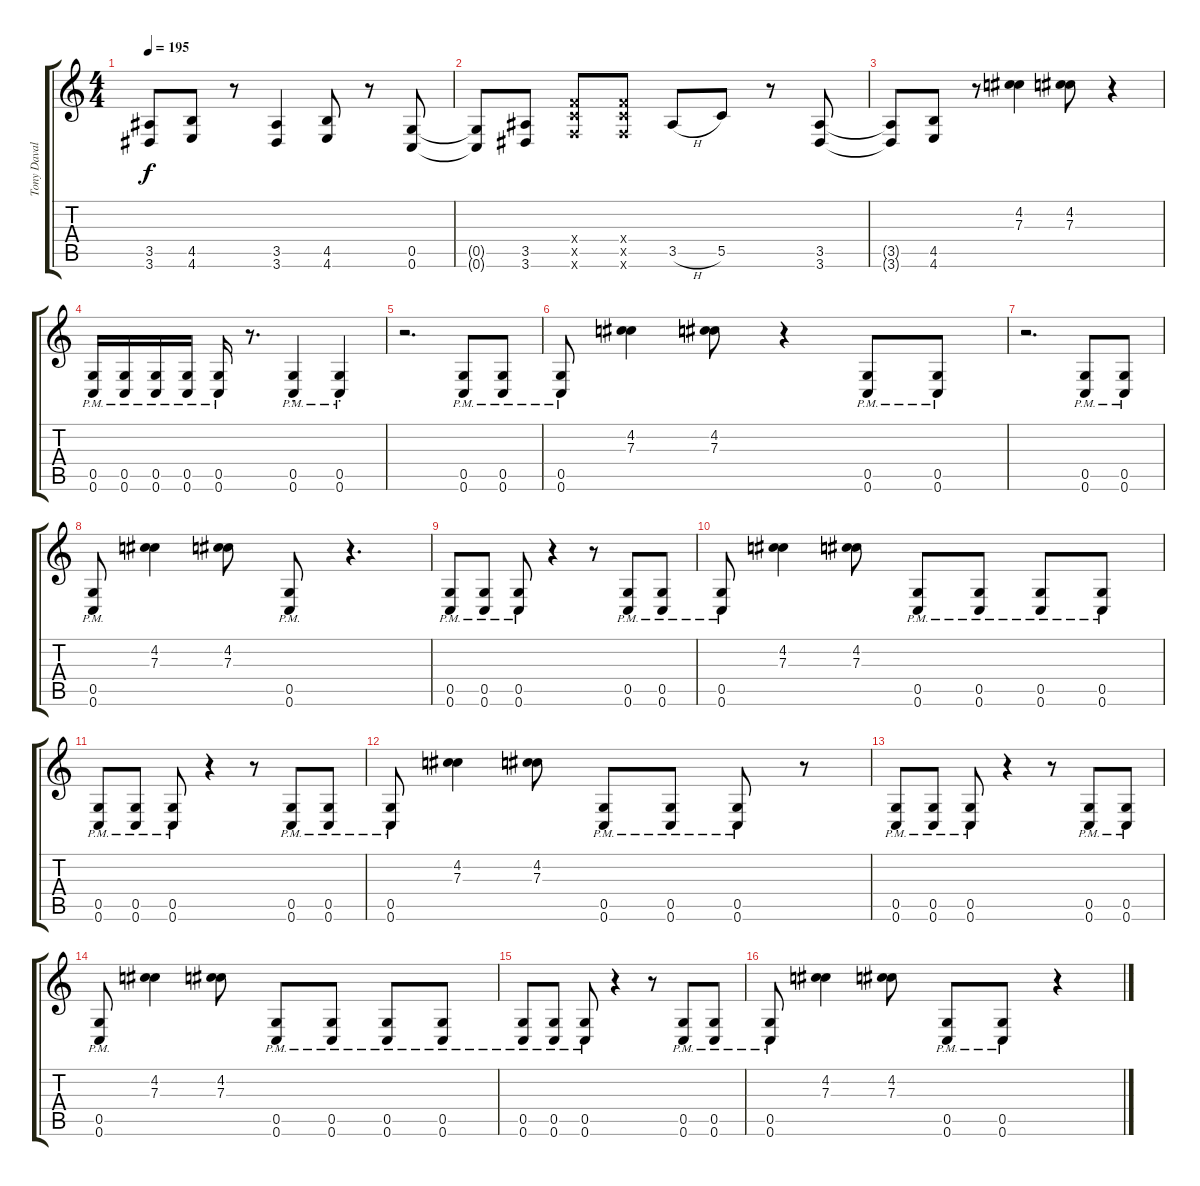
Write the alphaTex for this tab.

\track ("Tony Davalos" "Tony Daval") {instrument overdrivenguitar}
\staff {score tabs}
\tuning (D4 A3 F3 C3 G2 C2) {hide}
\ts (4 4)
\tempo 195
\clef g2
\ks c
(3.5{t} 3.6{t}).8{dy f} (4.5 4.6).8 r.8 (3.5 3.6).4 (4.5 4.6).8 r.8 (0.5 0.6).8 |
(0.5{t} 0.6{t}).8 (3.5 3.6).8 (5.4{x} 5.5{x} 5.6{x}).8 (5.4{x} 5.5{x} 5.6{x}).8 3.5{h}.8 5.5.8 r.8 (3.5 3.6).8 |
(3.5{t} 3.6{t}).8 (4.5 4.6).8 r.8 (4.2 7.3).4 (4.2 7.3).8 r.4 |
(0.5{pm} 0.6{pm}).16 (0.5{pm} 0.6{pm}).16 (0.5{pm} 0.6{pm}).16 (0.5{pm} 0.6{pm}).16 (0.5{pm} 0.6{pm}).16 r.8{d} (0.5{pm st} 0.6{pm st}).4 (0.5{pm st} 0.6{pm st}).4 |
r.2{d} (0.5{pm} 0.6{pm}).8 (0.5{pm} 0.6{pm}).8 |
(0.5{pm} 0.6{pm}).8 (4.2 7.3).4 (4.2 7.3).8 r.4 (0.5{pm} 0.6{pm}).8 (0.5{pm} 0.6{pm}).8 |
r.2{d} (0.5{pm} 0.6{pm}).8 (0.5{pm} 0.6{pm}).8 |
(0.5{pm} 0.6{pm}).8 (4.2 7.3).4 (4.2 7.3).8 (0.5{pm} 0.6{pm}).8 r.4{d} |
(0.5{pm} 0.6{pm}).8 (0.5{pm} 0.6{pm}).8 (0.5{pm} 0.6{pm}).8 r.4 r.8 (0.5{pm} 0.6{pm}).8 (0.5{pm} 0.6{pm}).8 |
(0.5{pm} 0.6{pm}).8 (4.2 7.3).4 (4.2 7.3).8 (0.5{pm} 0.6{pm}).8 (0.5{pm} 0.6{pm}).8 (0.5{pm} 0.6{pm}).8 (0.5{pm} 0.6{pm}).8 |
(0.5{pm} 0.6{pm}).8 (0.5{pm} 0.6{pm}).8 (0.5{pm} 0.6{pm}).8 r.4 r.8 (0.5{pm} 0.6{pm}).8 (0.5{pm} 0.6{pm}).8 |
(0.5{pm} 0.6{pm}).8 (4.2 7.3).4 (4.2 7.3).8 (0.5{pm} 0.6{pm}).8 (0.5{pm} 0.6{pm}).8 (0.5{pm} 0.6{pm}).8 r.8 |
(0.5{pm} 0.6{pm}).8 (0.5{pm} 0.6{pm}).8 (0.5{pm} 0.6{pm}).8 r.4 r.8 (0.5{pm} 0.6{pm}).8 (0.5{pm} 0.6{pm}).8 |
(0.5{pm} 0.6{pm}).8 (4.2 7.3).4 (4.2 7.3).8 (0.5{pm} 0.6{pm}).8 (0.5{pm} 0.6{pm}).8 (0.5{pm} 0.6{pm}).8 (0.5{pm} 0.6{pm}).8 |
(0.5{pm} 0.6{pm}).8 (0.5{pm} 0.6{pm}).8 (0.5{pm} 0.6{pm}).8 r.4 r.8 (0.5{pm} 0.6{pm}).8 (0.5{pm} 0.6{pm}).8 |
(0.5{pm} 0.6{pm}).8 (4.2 7.3).4 (4.2 7.3).8 (0.5{pm} 0.6{pm}).8 (0.5{pm} 0.6{pm}).8 r.4
